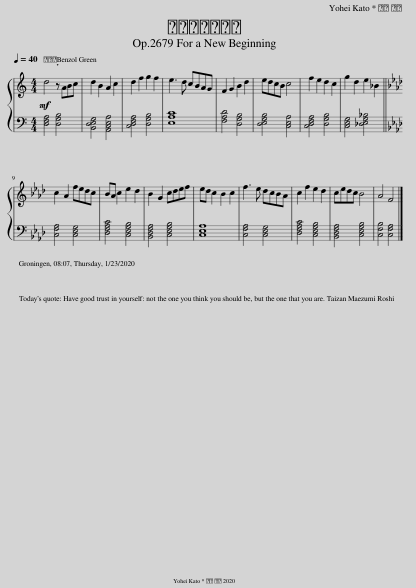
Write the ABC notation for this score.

X:1
%%score { 1 | 2 }
L:1/8
Q:1/4=40
M:4/4
I:linebreak $
K:C
V:1 treble
V:2 bass
V:1
!mf! d4 z ABc | d2 B2 A2 c2 | d2 f2 g2 f2 | e3 d cBAG | F2 G2 B2 d2 | %5
 edcB c4 | f2 e2 d2 c2 | g2 d2 e2 _B2 ||$[K:Ab] c2 A2 fedc | BA c2 e2 d2 | %10
 B2 G2 cdef | ed c2 B2 c2 | f3 e dcBA | c2 f2 e2 d2 | cedc B4 | %15
 A4 F4 |] %16
V:2
 [D,F,A,]4 [D,G,B,]4 | [B,,D,E,G,]4 [A,,C,E,A,]4 | [C,D,F,A,]4 [D,G,B,]4 | [E,A,C]8 | [F,A,D]4 [D,G,B,]4 | %5
 [D,E,G,B,]4 [C,E,A,]4 | [C,D,F,A,]4 [D,G,B,]4 | [C,E,G,]4 [_D,E,G,_B,]4 ||$[K:Ab] [C,F,A,]4 [C,E,G,]4 | [D,F,A,C]4 [C,E,G,B,]4 | %10
 [B,,D,F,A,]4 [C,E,G,B,]4 | [C,E,A,]8 | [C,F,A,]4 [C,E,G,]4 | [D,F,A,C]4 [C,E,G,B,]4 | [B,,D,F,A,]4 [C,E,G,B,]4 | %15
 [C,F,B,]4 [C,F,A,]4 |] %16
